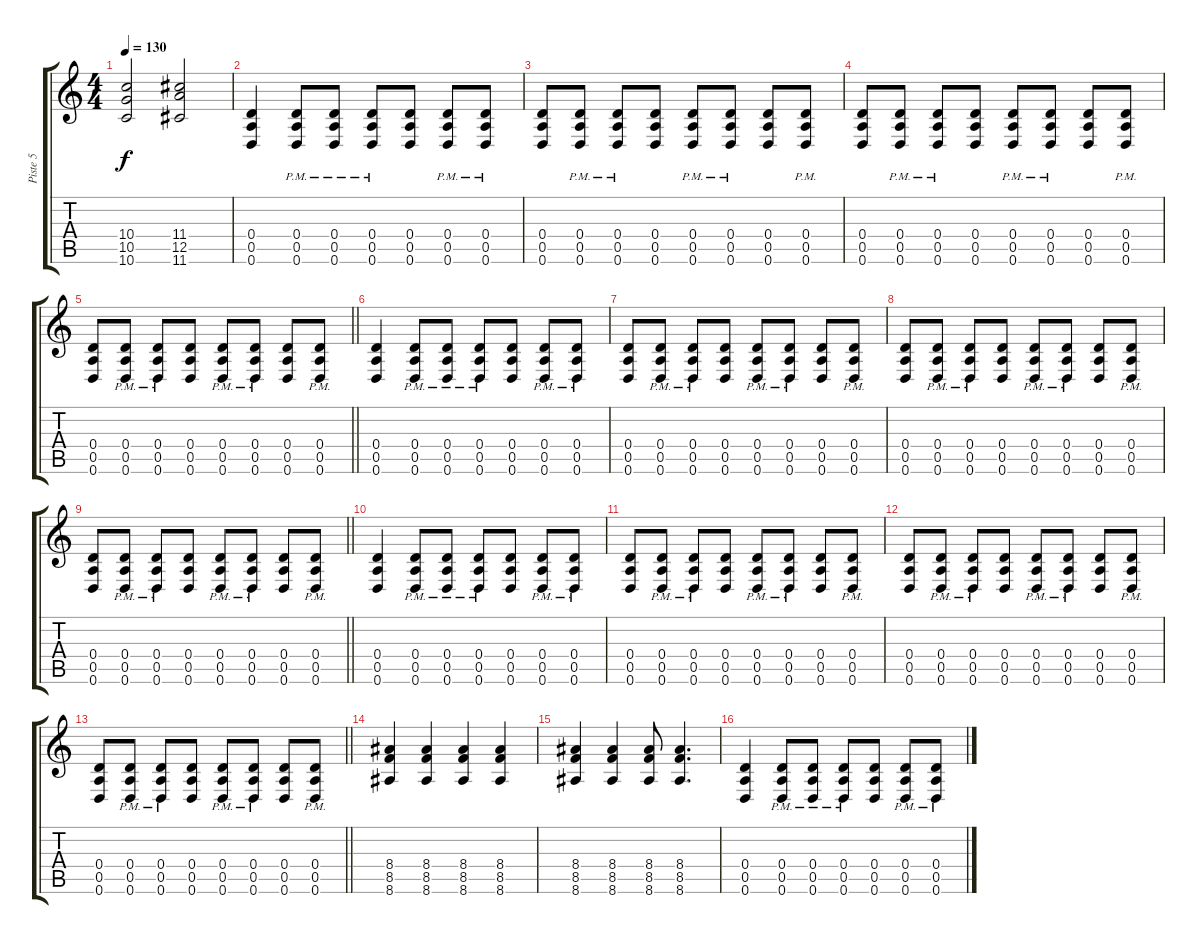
\track ("Piste 5" "Piste 5") {instrument overdrivenguitar}
\staff {score tabs}
\tuning (E4 B3 G3 D3 A2 D2) {hide}
\ts (4 4)
\tempo 130
\clef g2
\ks c
(10.4{t} 10.5{t} 10.6{t}).2{dy f} (11.4 12.5 11.6).2 |
(0.4 0.5 0.6).4 (0.4{pm} 0.5{pm} 0.6{pm}).8 (0.4{pm} 0.5{pm} 0.6{pm}).8 (0.4{pm} 0.5{pm} 0.6{pm}).8 (0.4 0.5 0.6).8 (0.4{pm} 0.5{pm} 0.6{pm}).8 (0.4{pm} 0.5{pm} 0.6{pm}).8 |
(0.4 0.5 0.6).8 (0.4{pm} 0.5{pm} 0.6{pm}).8 (0.4{pm} 0.5{pm} 0.6{pm}).8 (0.4 0.5 0.6).8 (0.4{pm} 0.5{pm} 0.6{pm}).8 (0.4{pm} 0.5{pm} 0.6{pm}).8 (0.4 0.5 0.6).8 (0.4{pm} 0.5{pm} 0.6{pm}).8 |
(0.4 0.5 0.6).8 (0.4{pm} 0.5{pm} 0.6{pm}).8 (0.4{pm} 0.5{pm} 0.6{pm}).8 (0.4 0.5 0.6).8 (0.4{pm} 0.5{pm} 0.6{pm}).8 (0.4{pm} 0.5{pm} 0.6{pm}).8 (0.4 0.5 0.6).8 (0.4{pm} 0.5{pm} 0.6{pm}).8 |
\barLineRight lightlight
(0.4 0.5 0.6).8 (0.4{pm} 0.5{pm} 0.6{pm}).8 (0.4{pm} 0.5{pm} 0.6{pm}).8 (0.4 0.5 0.6).8 (0.4{pm} 0.5{pm} 0.6{pm}).8 (0.4{pm} 0.5{pm} 0.6{pm}).8 (0.4 0.5 0.6).8 (0.4{pm} 0.5{pm} 0.6{pm}).8 |
(0.4 0.5 0.6).4 (0.4{pm} 0.5{pm} 0.6{pm}).8 (0.4{pm} 0.5{pm} 0.6{pm}).8 (0.4{pm} 0.5{pm} 0.6{pm}).8 (0.4 0.5 0.6).8 (0.4{pm} 0.5{pm} 0.6{pm}).8 (0.4{pm} 0.5{pm} 0.6{pm}).8 |
(0.4 0.5 0.6).8 (0.4{pm} 0.5{pm} 0.6{pm}).8 (0.4{pm} 0.5{pm} 0.6{pm}).8 (0.4 0.5 0.6).8 (0.4{pm} 0.5{pm} 0.6{pm}).8 (0.4{pm} 0.5{pm} 0.6{pm}).8 (0.4 0.5 0.6).8 (0.4{pm} 0.5{pm} 0.6{pm}).8 |
(0.4 0.5 0.6).8 (0.4{pm} 0.5{pm} 0.6{pm}).8 (0.4{pm} 0.5{pm} 0.6{pm}).8 (0.4 0.5 0.6).8 (0.4{pm} 0.5{pm} 0.6{pm}).8 (0.4{pm} 0.5{pm} 0.6{pm}).8 (0.4 0.5 0.6).8 (0.4{pm} 0.5{pm} 0.6{pm}).8 |
\barLineRight lightlight
(0.4 0.5 0.6).8 (0.4{pm} 0.5{pm} 0.6{pm}).8 (0.4{pm} 0.5{pm} 0.6{pm}).8 (0.4 0.5 0.6).8 (0.4{pm} 0.5{pm} 0.6{pm}).8 (0.4{pm} 0.5{pm} 0.6{pm}).8 (0.4 0.5 0.6).8 (0.4{pm} 0.5{pm} 0.6{pm}).8 |
(0.4 0.5 0.6).4 (0.4{pm} 0.5{pm} 0.6{pm}).8 (0.4{pm} 0.5{pm} 0.6{pm}).8 (0.4{pm} 0.5{pm} 0.6{pm}).8 (0.4 0.5 0.6).8 (0.4{pm} 0.5{pm} 0.6{pm}).8 (0.4{pm} 0.5{pm} 0.6{pm}).8 |
(0.4 0.5 0.6).8 (0.4{pm} 0.5{pm} 0.6{pm}).8 (0.4{pm} 0.5{pm} 0.6{pm}).8 (0.4 0.5 0.6).8 (0.4{pm} 0.5{pm} 0.6{pm}).8 (0.4{pm} 0.5{pm} 0.6{pm}).8 (0.4 0.5 0.6).8 (0.4{pm} 0.5{pm} 0.6{pm}).8 |
(0.4 0.5 0.6).8 (0.4{pm} 0.5{pm} 0.6{pm}).8 (0.4{pm} 0.5{pm} 0.6{pm}).8 (0.4 0.5 0.6).8 (0.4{pm} 0.5{pm} 0.6{pm}).8 (0.4{pm} 0.5{pm} 0.6{pm}).8 (0.4 0.5 0.6).8 (0.4{pm} 0.5{pm} 0.6{pm}).8 |
\barLineRight lightlight
(0.4 0.5 0.6).8 (0.4{pm} 0.5{pm} 0.6{pm}).8 (0.4{pm} 0.5{pm} 0.6{pm}).8 (0.4 0.5 0.6).8 (0.4{pm} 0.5{pm} 0.6{pm}).8 (0.4{pm} 0.5{pm} 0.6{pm}).8 (0.4 0.5 0.6).8 (0.4{pm} 0.5{pm} 0.6{pm}).8 |
(8.4 8.5 8.6).4 (8.4 8.5 8.6).4 (8.4 8.5 8.6).4 (8.4 8.5 8.6).4 |
(8.4 8.5 8.6).4 (8.4 8.5 8.6).4 (8.4 8.5 8.6).8 (8.4 8.5 8.6).4{d} |
(0.4 0.5 0.6).4 (0.4{pm} 0.5{pm} 0.6{pm}).8 (0.4{pm} 0.5{pm} 0.6{pm}).8 (0.4{pm} 0.5{pm} 0.6{pm}).8 (0.4 0.5 0.6).8 (0.4{pm} 0.5{pm} 0.6{pm}).8 (0.4{pm} 0.5{pm} 0.6{pm}).8
